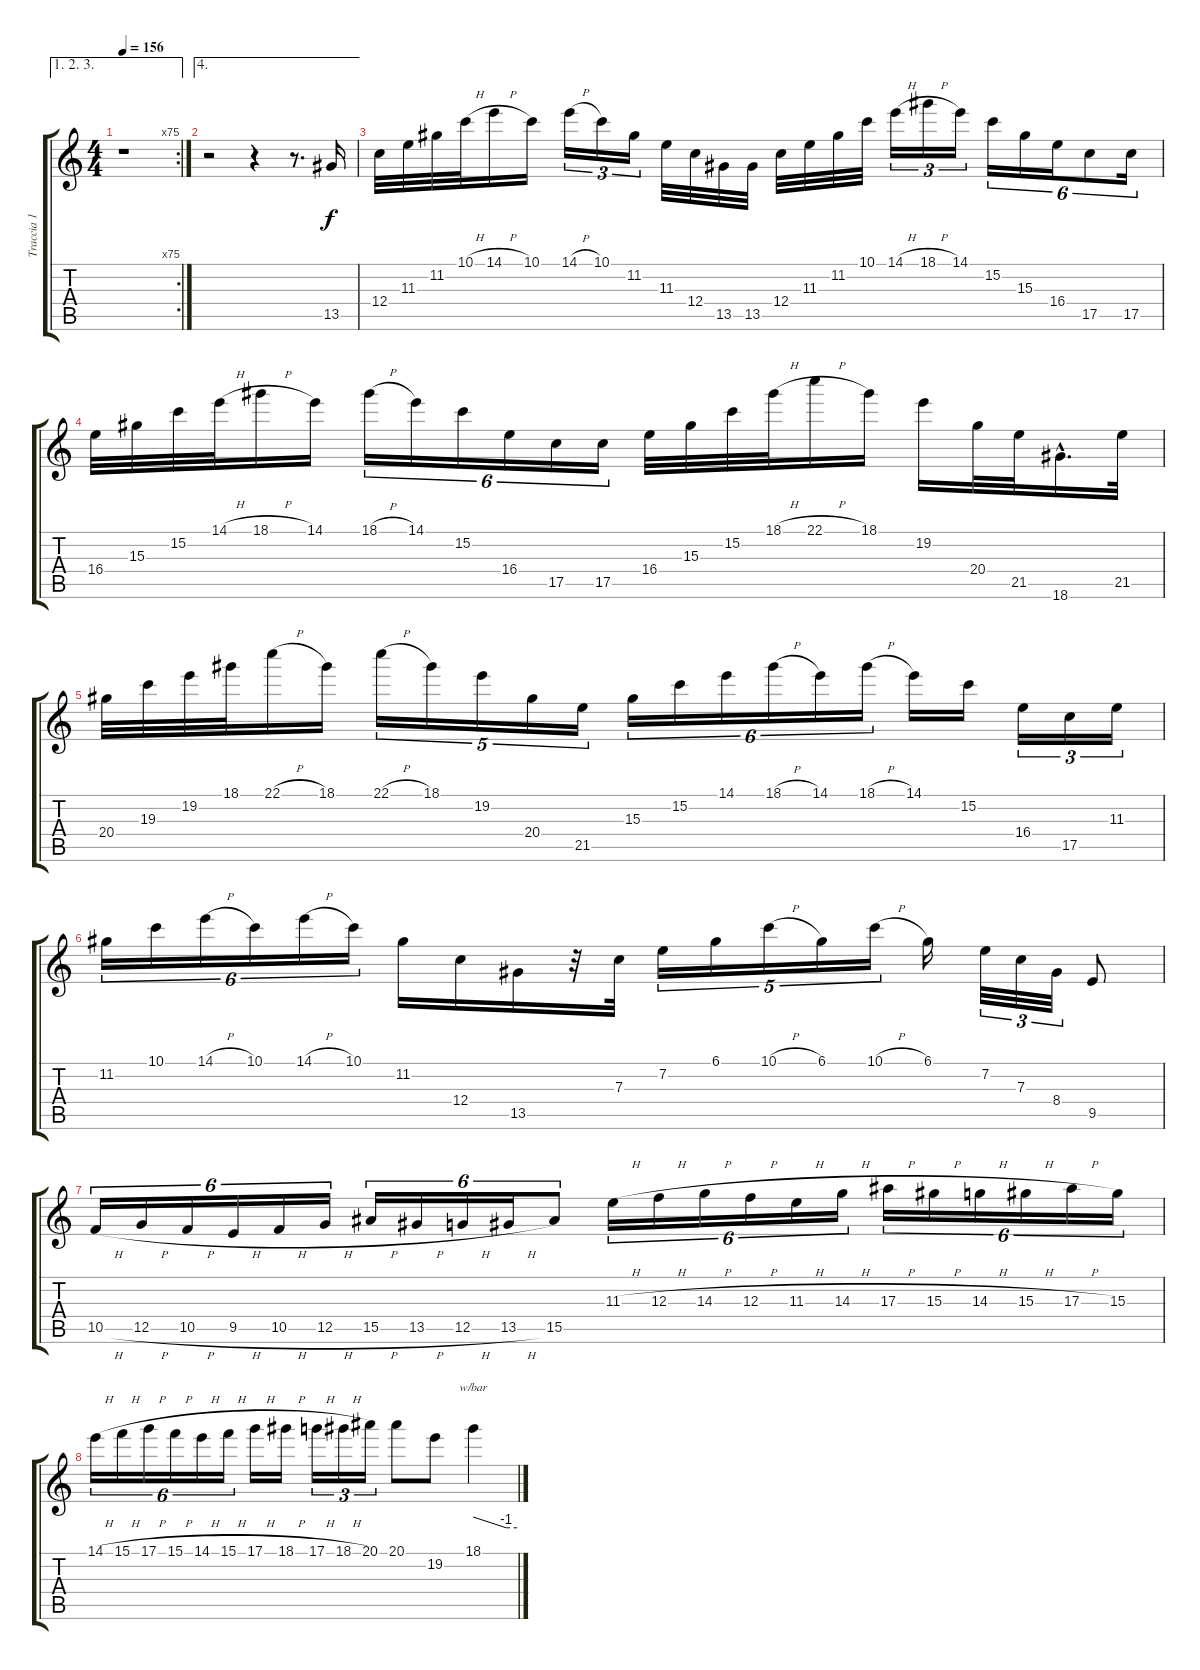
\track ("Traccia 1" "Traccia 1") {instrument distortionguitar}
\staff {score tabs}
\tuning (D4 A3 F3 C3 G2 D2) {hide}
\ae (1 2 3)
\rc 75
\ts (4 4)
\tempo 156
\clef g2
\ks c
r.1{dy f} |
\ae 4
r.2 r.4 r.8{d} 13.5.16 |
12.4.32 11.3.32 11.2.32 10.1{h}.32 14.1{h}.16 10.1.16 14.1{h}.16{tu (3 2)} 10.1.16{tu (3 2)} 11.2.16{tu (3 2)} 11.3.32 12.4.32 13.5.32 13.5.32 12.4.32 11.3.32 11.2.32 10.1.32 14.1{h}.16{tu (3 2)} 18.1{h}.16{tu (3 2)} 14.1.16{tu (3 2)} 15.2.16{tu (6 4)} 15.3.16{tu (6 4)} 16.4.16{tu (6 4)} 17.5.8{tu (6 4)} 17.5.16{tu (6 4)} |
16.4.32 15.3.32 15.2.32 14.1{h}.32 18.1{h}.16 14.1.16 18.1{h}.16{tu (6 4)} 14.1.16{tu (6 4)} 15.2.16{tu (6 4)} 16.4.16{tu (6 4)} 17.5.16{tu (6 4)} 17.5.16{tu (6 4)} 16.4.32 15.3.32 15.2.32 18.1{h}.32 22.1{h}.16 18.1.16 19.2.16 20.4.32 21.5.32 18.6{hac}.16{d} 21.5.32 |
20.4.32 19.3.32 19.2.32 18.1.32 22.1{h}.16 18.1.16 22.1{h}.16{tu (5 4)} 18.1.16{tu (5 4)} 19.2.16{tu (5 4)} 20.4.16{tu (5 4)} 21.5.16{tu (5 4)} 15.3.16{tu (6 4)} 15.2.16{tu (6 4)} 14.1.16{tu (6 4)} 18.1{h}.16{tu (6 4)} 14.1.16{tu (6 4)} 18.1{h}.16{tu (6 4)} 14.1.16 15.2.16 16.4.16{tu (3 2)} 17.5.16{tu (3 2)} 11.3.16{tu (3 2)} |
11.2.16{tu (6 4)} 10.1.16{tu (6 4)} 14.1{h}.16{tu (6 4)} 10.1.16{tu (6 4)} 14.1{h}.16{tu (6 4)} 10.1.16{tu (6 4)} 11.2.16 12.4.16 13.5.16 r.32 7.3.32 7.2.16{tu (5 4)} 6.1.16{tu (5 4)} 10.1{h}.16{tu (5 4)} 6.1.16{tu (5 4)} 10.1{h}.16{tu (5 4)} 6.1.16 7.2.32{tu (3 2)} 7.3.32{tu (3 2)} 8.4.32{tu (3 2)} 9.5.8 |
10.5{h}.16{tu (6 4)} 12.5{h}.16{tu (6 4)} 10.5{h}.16{tu (6 4)} 9.5{h}.16{tu (6 4)} 10.5{h}.16{tu (6 4)} 12.5{h}.16{tu (6 4)} 15.5{h}.16{tu (6 4)} 13.5{h}.16{tu (6 4)} 12.5{h}.16{tu (6 4)} 13.5{h}.16{tu (6 4)} 15.5.8{tu (6 4)} 11.3{h}.16{tu (6 4)} 12.3{h}.16{tu (6 4)} 14.3{h}.16{tu (6 4)} 12.3{h}.16{tu (6 4)} 11.3{h}.16{tu (6 4)} 14.3{h}.16{tu (6 4)} 17.3{h}.16{tu (6 4)} 15.3{h}.16{tu (6 4)} 14.3{h}.16{tu (6 4)} 15.3{h}.16{tu (6 4)} 17.3{h}.16{tu (6 4)} 15.3.16{tu (6 4)} |
14.1{h}.16{tu (6 4)} 15.1{h}.16{tu (6 4)} 17.1{h}.16{tu (6 4)} 15.1{h}.16{tu (6 4)} 14.1{h}.16{tu (6 4)} 15.1{h}.16{tu (6 4)} 17.1{h}.16 18.1{h}.16 17.1{h}.16{tu (3 2)} 18.1{h}.16{tu (3 2)} 20.1.16{tu (3 2)} 20.1.8 19.2.8 18.1.4{tbe (custom default 0 0 45 -4 60 -4)}
